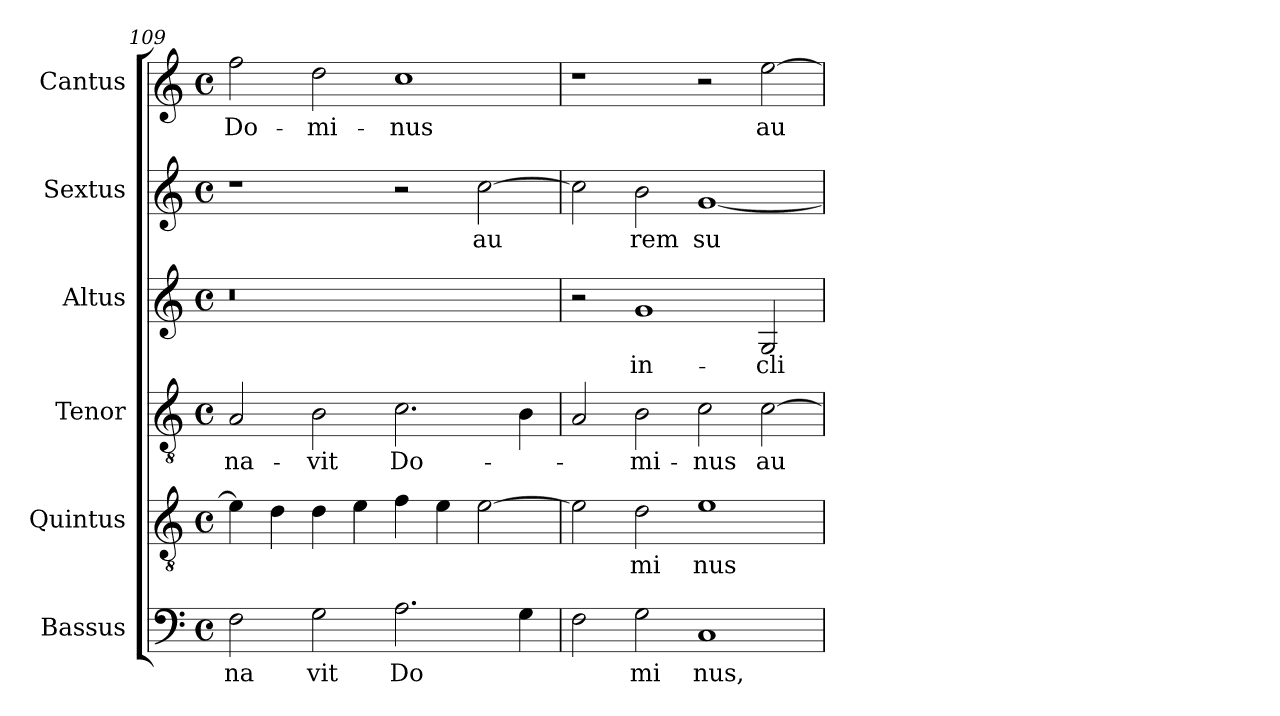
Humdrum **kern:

**kern	**text	**kern	**text	**kern	**text	**kern	**text	**kern	**text	**kern	**text
*part6	*part6	*part5	*part5	*part4	*part4	*part3	*part3	*part2	*part2	*part1	*part1
*staff6	*staff6	*staff5	*staff5	*staff4	*staff4	*staff3	*staff3	*staff2	*staff2	*staff1	*staff1
*I"Bassus	*	*I"Quintus	*	*I"Tenor	*	*I"Altus	*	*I"Sextus	*	*I"Cantus	*
*clefF4	*	*clefGv2	*	*clefGv2	*	*clefG2	*	*clefG2	*	*clefG2	*
*	*	*	*	*	*	*k[]	*	*	*	*	*
*	*	*	*	*	*	*C:	*	*	*	*	*
*M4/4	*	*M4/4	*	*M4/4	*	*M4/4	*	*M4/4	*	*M4/4	*
*met(c)	*	*met(c)	*	*met(c)	*	*met(c)	*	*met(c)	*	*met(c)	*
=109	=109	=109	=109	=109	=109	=109	=109	=109	=109	=109	=109
!	!LO:LY:b:cj	!	!	!	!LO:LY:b:cj	!	!	!	!	!	!LO:LY:b:cj
2F\	na	4e\]	.	2A/	-na-	0r	.	1r	.	2ff\	Do-
.	.	4d\	.	.	.	.	.	.	.	.	.
!	!LO:LY:b:cj	!	!	!	!LO:LY:b:cj	!	!	!	!	!	!LO:LY:b:cj
2G\	vit	4d\	.	2B\	-vit	.	.	.	.	2dd\	-mi-
.	.	4e\	.	.	.	.	.	.	.	.	.
!	!LO:LY:b	!	!	!	!LO:LY:b	!	!	!	!	!	!LO:LY:b:cj
2.A\	Do	4f\	.	2.c\	Do-	.	.	2r	.	1cc	-nus
.	.	4e\	.	.	.	.	.	.	.	.	.
!	!	!	!	!	!	!	!	!	!LO:LY:b	!	!
.	.	[>2e\	.	.	.	.	.	[>2cc\	au	.	.
4G\	.	.	.	4B\	.	.	.	.	.	.	.
=110	=110	=110	=110	=110	=110	=110	=110	=110	=110	=110	=110
2F\	.	2e\]	.	2A/	.	2r	.	2cc\]	.	1r	.
!	!LO:LY:b:cj	!	!LO:LY:b:cj	!	!LO:LY:b:cj	!	!LO:LY:b:cj	!	!LO:LY:b:cj	!	!
2G\	mi	2d\	mi	2B\	-mi-	1g	in-	2b\	rem	.	.
!	!LO:LY:b:cj	!	!LO:LY:b:cj	!	!LO:LY:b:cj	!	!	!	!LO:LY:b:cj	!	!
1C	nus,	1e	nus	2c\	-nus	.	.	[<1g	su	2r	.
!	!	!	!	!	!LO:LY:b	!	!LO:LY:b:cj	!	!	!	!LO:LY:b
.	.	.	.	[>2c\	au-	2G/	-cli-	.	.	[>2ee\	au-
=	=	=	=	=	=	=	=	=	=	=	=
*-	*-	*-	*-	*-	*-	*-	*-	*-	*-	*-	*-
